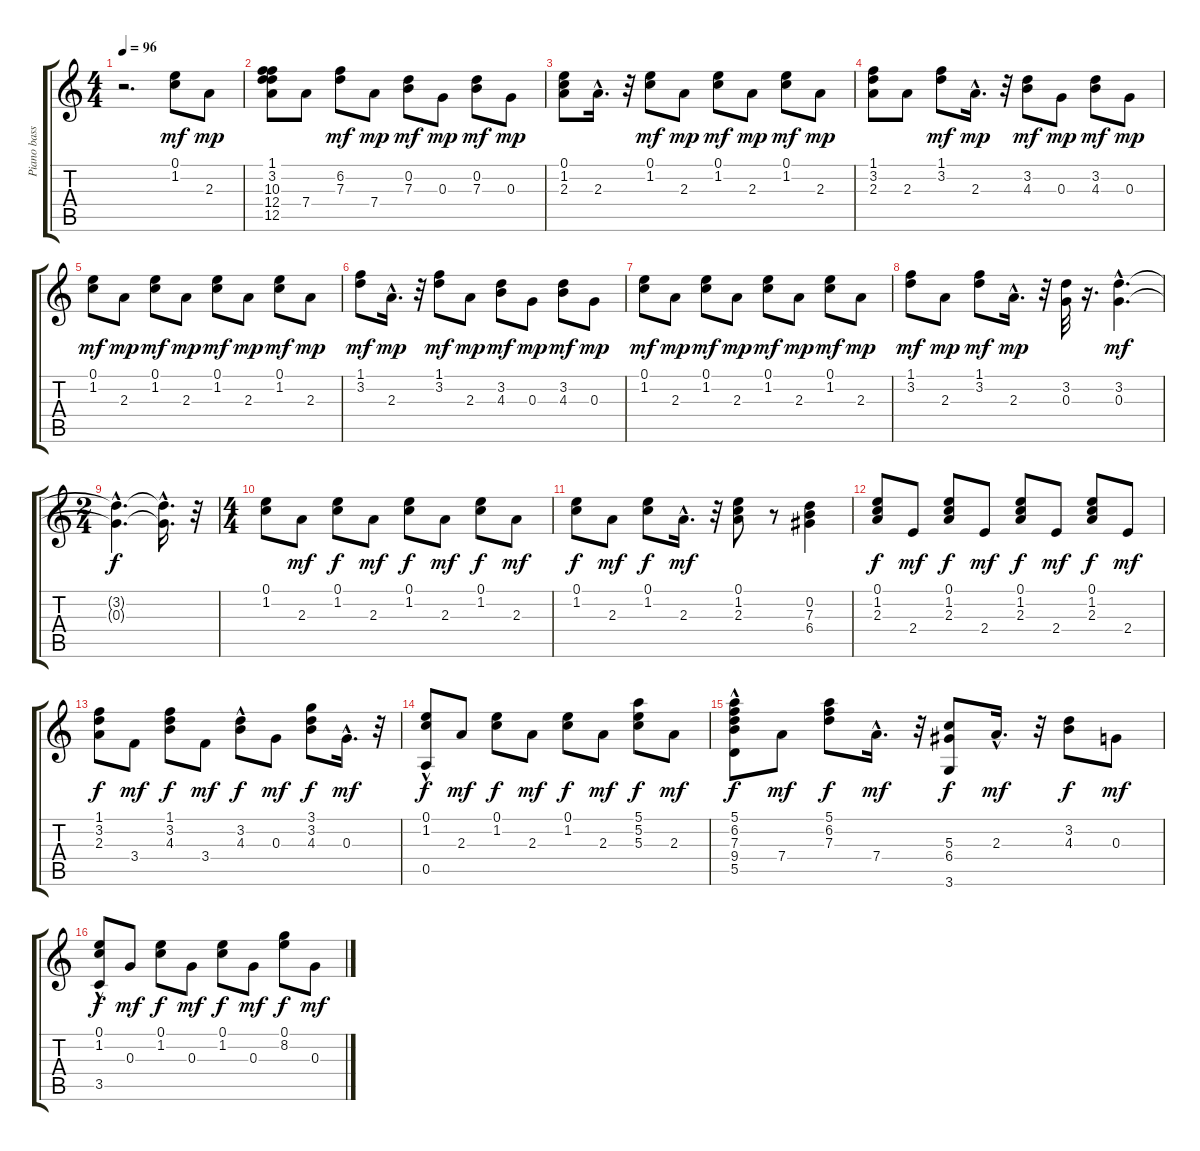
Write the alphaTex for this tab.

\track ("Piano bass" "Piano bass") {instrument acousticguitarnylon}
\staff {score tabs}
\tuning (E4 B3 G3 D3 A2 E2) {hide}
\ts (4 4)
\tempo 96
\clef g2
\ks c
r.2{d dy mf instrument acousticguitarnylon} (0.1 1.2).8 2.3.8{dy mp} |
(1.1 3.2 10.3 12.4 12.5).8 7.4.8 (6.2 7.3).8{dy mf} 7.4.8{dy mp} (0.2 7.3).8{dy mf} 0.3.8{dy mp} (0.2 7.3).8{dy mf} 0.3.8{dy mp} |
(0.1 1.2 2.3).8 2.3{hac}.16{d} r.32 (0.1 1.2).8{dy mf} 2.3.8{dy mp} (0.1 1.2).8{dy mf} 2.3.8{dy mp} (0.1 1.2).8{dy mf} 2.3.8{dy mp} |
(1.1 3.2 2.3).8 2.3.8 (1.1 3.2).8{dy mf} 2.3{hac}.16{d dy mp} r.32 (3.2 4.3).8{dy mf} 0.3.8{dy mp} (3.2 4.3).8{dy mf} 0.3.8{dy mp} |
(0.1 1.2).8{dy mf} 2.3.8{dy mp} (0.1 1.2).8{dy mf} 2.3.8{dy mp} (0.1 1.2).8{dy mf} 2.3.8{dy mp} (0.1 1.2).8{dy mf} 2.3.8{dy mp} |
(1.1 3.2).8{dy mf} 2.3{hac}.16{d dy mp} r.32 (1.1 3.2).8{dy mf} 2.3.8{dy mp} (3.2 4.3).8{dy mf} 0.3.8{dy mp} (3.2 4.3).8{dy mf} 0.3.8{dy mp} |
(0.1 1.2).8{dy mf} 2.3.8{dy mp} (0.1 1.2).8{dy mf} 2.3.8{dy mp} (0.1 1.2).8{dy mf} 2.3.8{dy mp} (0.1 1.2).8{dy mf} 2.3.8{dy mp} |
(1.1 3.2).8{dy mf} 2.3.8{dy mp} (1.1 3.2).8{dy mf} 2.3{hac}.16{d dy mp} r.32 (3.2 0.3).32 r.16{d} (3.2{hac} 0.3{hac}).4{d dy mf} |
\ts (2 4)
(3.2{hac t} 0.3{hac t}).4{d dy f} (3.2{hac t} 0.3{hac t}).16{d} r.32 |
\ts (4 4)
(0.1 1.2).8 2.3.8{dy mf} (0.1 1.2).8{dy f} 2.3.8{dy mf} (0.1 1.2).8{dy f} 2.3.8{dy mf} (0.1 1.2).8{dy f} 2.3.8{dy mf} |
(0.1 1.2).8{dy f} 2.3.8{dy mf} (0.1 1.2).8{dy f} 2.3{hac}.16{d dy mf} r.32 (0.1 1.2 2.3).8 r.8 (0.2 7.3 6.4).4 |
(0.1 1.2 2.3).8{dy f} 2.4.8{dy mf} (0.1 1.2 2.3).8{dy f} 2.4.8{dy mf} (0.1 1.2 2.3).8{dy f} 2.4.8{dy mf} (0.1 1.2 2.3).8{dy f} 2.4.8{dy mf} |
(1.1 3.2 2.3).8{dy f} 3.4.8{dy mf} (1.1 3.2 4.3).8{dy f} 3.4.8{dy mf} (3.2{hac} 4.3).8{dy f} 0.3.8{dy mf} (3.1 3.2 4.3).8{dy f} 0.3{hac}.16{d dy mf} r.32 |
(0.1 1.2 0.5{hac}).8{dy f} 2.3.8{dy mf} (0.1 1.2).8{dy f} 2.3.8{dy mf} (0.1 1.2).8{dy f} 2.3.8{dy mf} (5.1 5.2 5.3).8{dy f} 2.3.8{dy mf} |
(5.1 6.2 7.3 9.4 5.5{hac}).8{dy f} 7.4.8{dy mf} (5.1 6.2 7.3).8{dy f} 7.4{hac}.16{d dy mf} r.32 (5.3 6.4 3.6).8{dy f} 2.3{hac}.16{d dy mf} r.32 (3.2 4.3).8{dy f} 0.3.8{dy mf} |
(0.1 1.2 3.5{hac}).8{dy f} 0.3.8{dy mf} (0.1 1.2).8{dy f} 0.3.8{dy mf} (0.1 1.2).8{dy f} 0.3.8{dy mf} (0.1 8.2).8{dy f} 0.3.8{dy mf}
